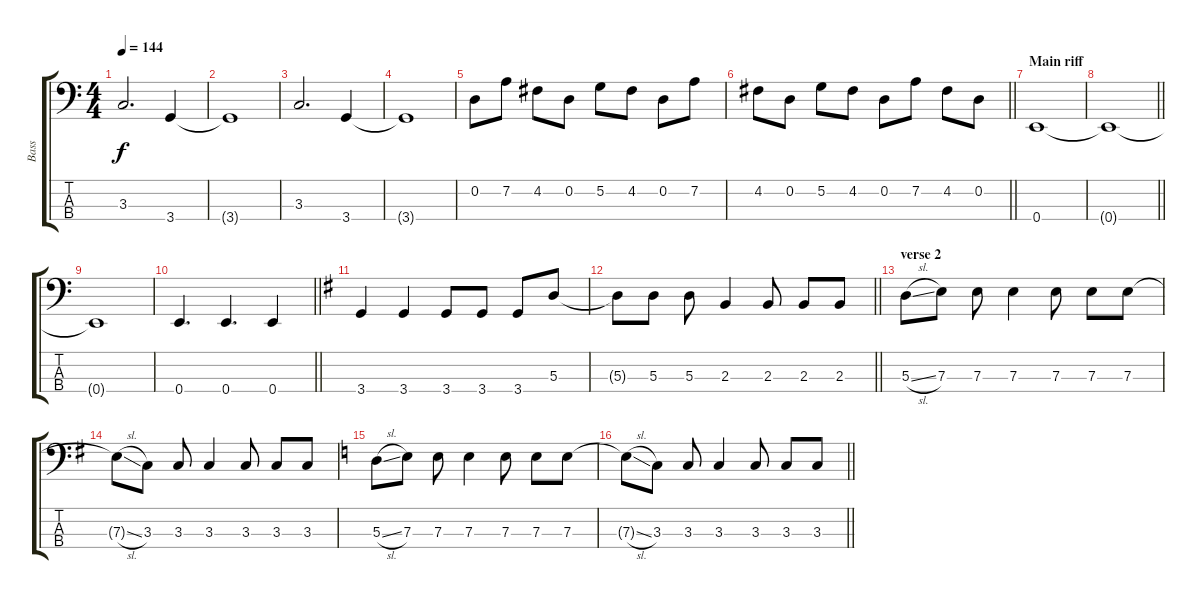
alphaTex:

\track ("Bass" "Bass") {instrument electricbassfinger}
\staff {score tabs}
\tuning (G2 D2 A1 E1) {hide}
\ts (4 4)
\tempo 144
\clef f4
\ks c
3.3.2{d dy f} 3.4.4 |
3.4{t}.1 |
3.3.2{d} 3.4.4 |
3.4{t}.1 |
0.2.8 7.2.8 4.2.8 0.2.8 5.2.8 4.2.8 0.2.8 7.2.8 |
\barLineRight lightlight
4.2.8 0.2.8 5.2.8 4.2.8 0.2.8 7.2.8 4.2.8 0.2.8 |
\section ("" "Main riff")
0.4.1 |
\barLineRight lightlight
0.4{t}.1 |
0.4{t}.1 |
\barLineRight lightlight
0.4.4{d} 0.4.4{d} 0.4.4 |
\ks g
3.4.4 3.4.4 3.4.8 3.4.8 3.4.8 5.3.8 |
\barLineRight lightlight
5.3{t}.8 5.3.8 5.3.8 2.3.4 2.3.8 2.3.8 2.3.8 |
\section ("" "verse 2")
5.3{sl}.8 7.3.8 7.3.8 7.3.4 7.3.8 7.3.8 7.3.8 |
7.3{sl t}.8 3.3.8 3.3.8 3.3.4 3.3.8 3.3.8 3.3.8 |
\ks c
5.3{sl}.8 7.3.8 7.3.8 7.3.4 7.3.8 7.3.8 7.3.8 |
\barLineRight lightlight
7.3{sl t}.8 3.3.8 3.3.8 3.3.4 3.3.8 3.3.8 3.3.8
